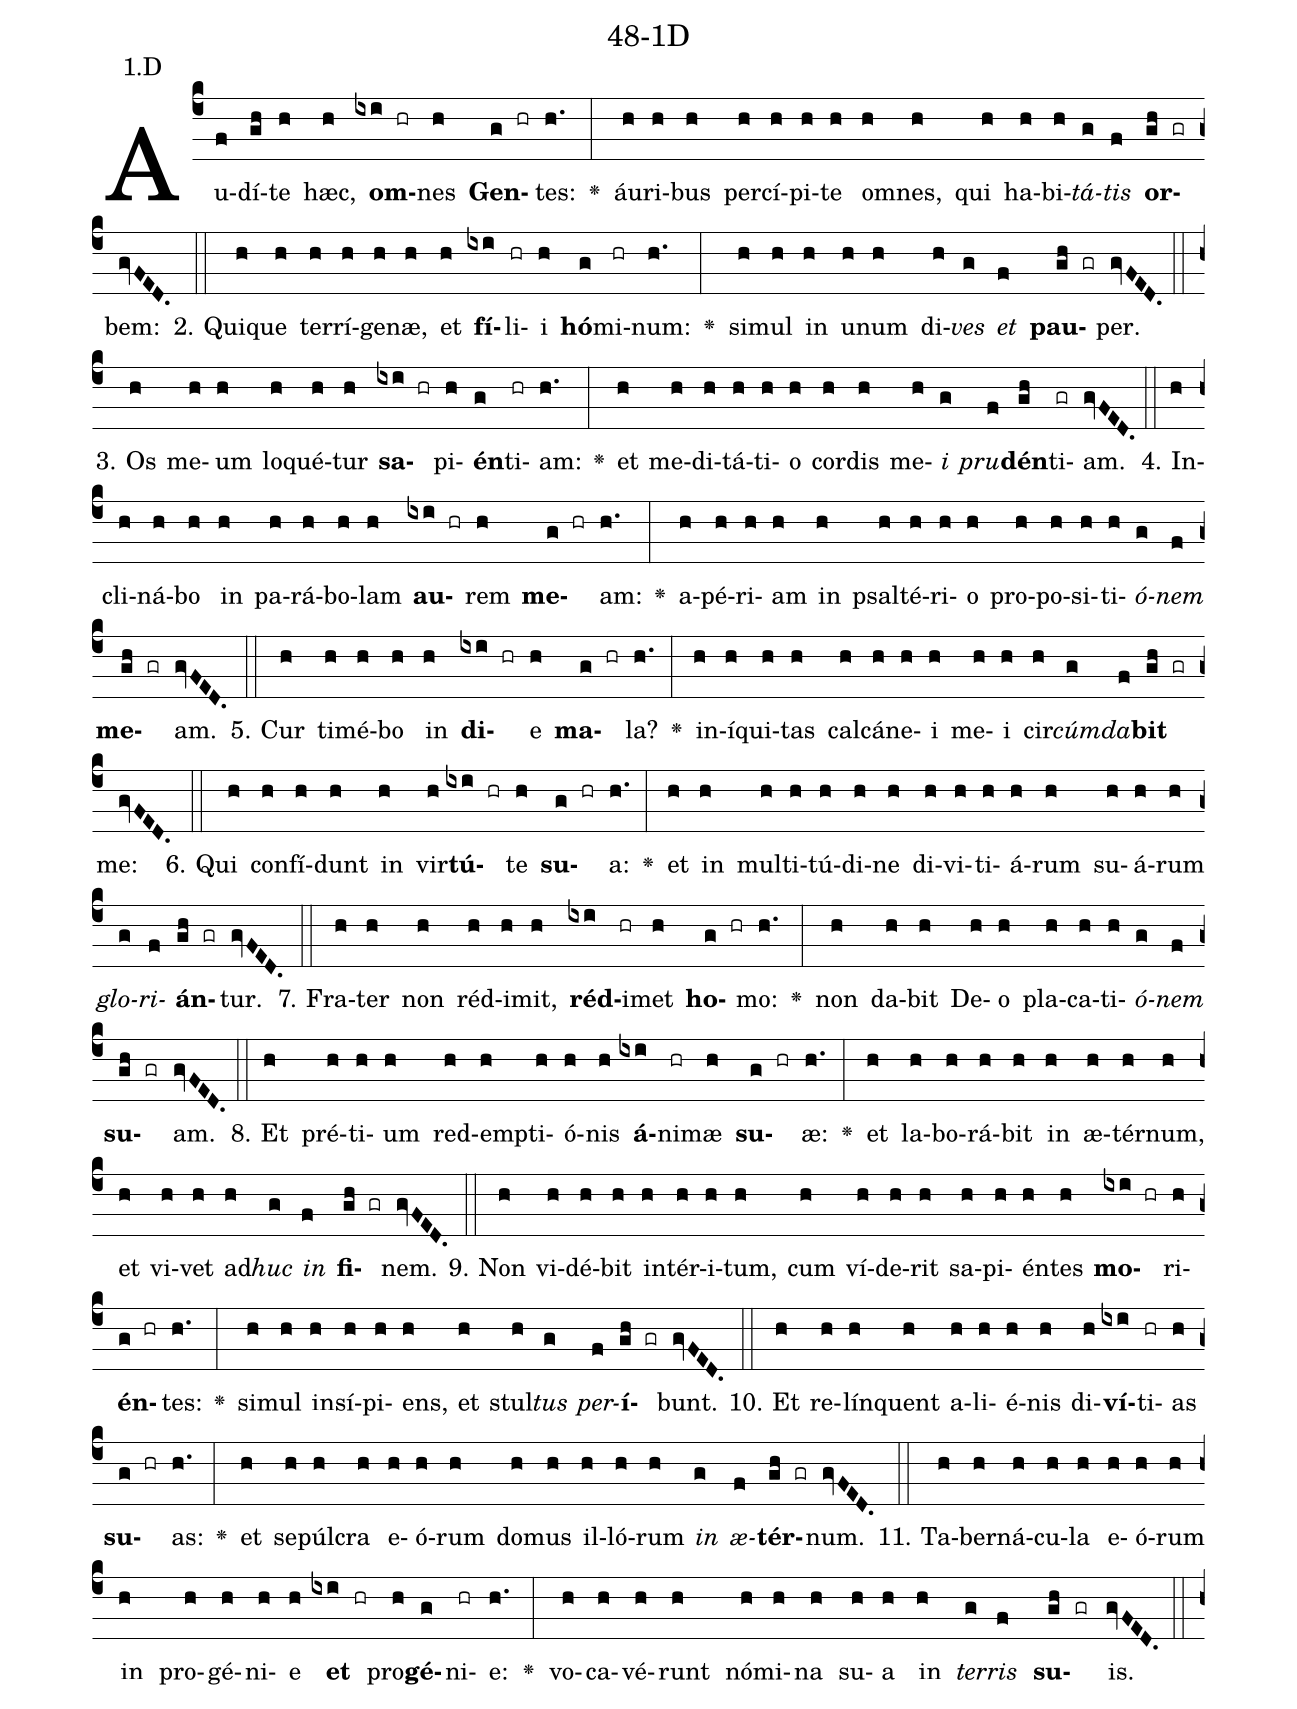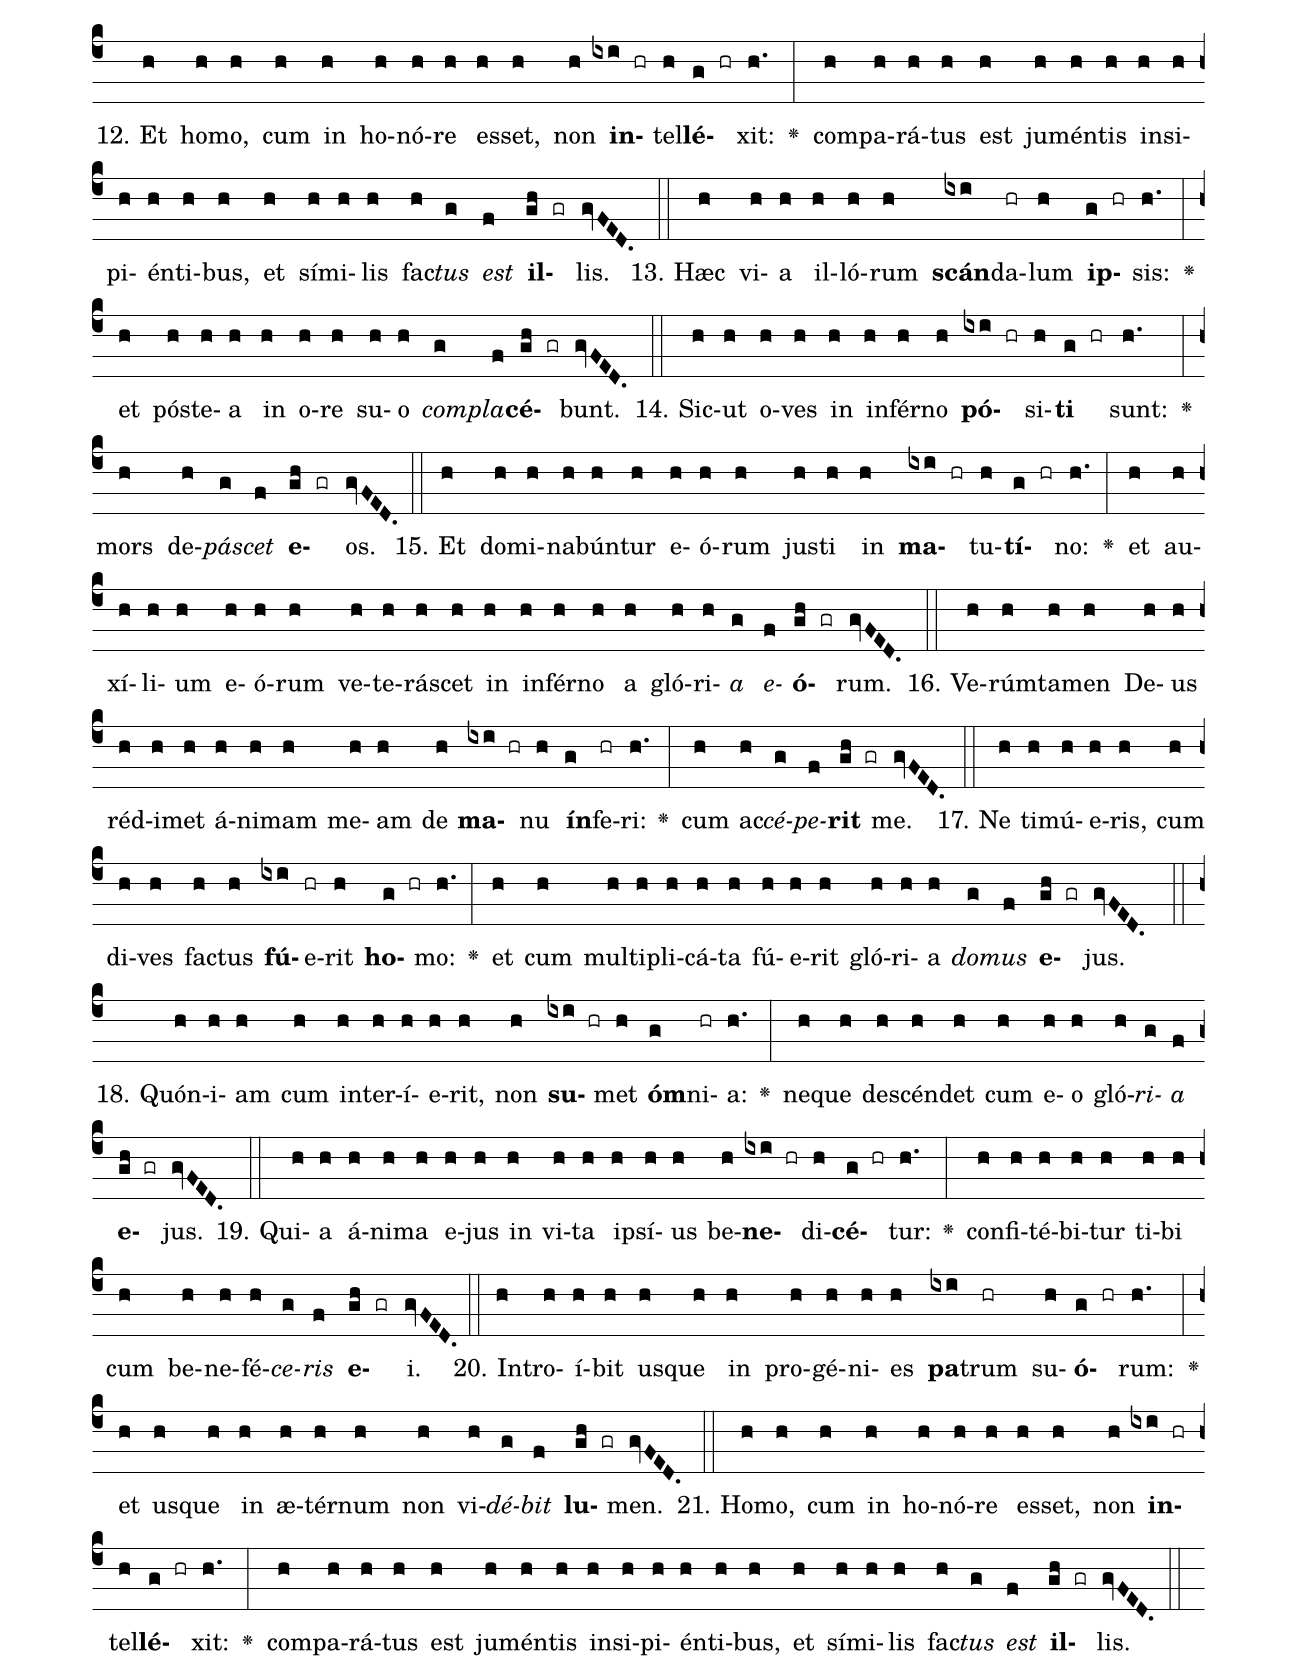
name: 48-1D;
annotation: 1.D;
%%
(c4)Au(f)dí(gh)te(h) hæc,(h) <b>om</b>(ixi hr)nes(h) <b>Gen</b>(g hr)tes:(h.) <v>\greheightstar</v>(:) áu(h)ri(h)bus(h) per(h)cí(h)pi(h)te(h) om(h)nes,(h) qui(h) ha(h)bi(h)<i>tá</i>(g)<i>tis</i>(f) <b>or</b>(gh gr)bem:(gvFED.) (::)
2. Qui(h)que(h) ter(h)rí(h)ge(h)næ,(h) et(h) <b>fí</b>(ixi)li(hr)i(h) <b>hó</b>(g)mi(hr)num:(h.) <v>\greheightstar</v>(:) si(h)mul(h) in(h) u(h)num(h) di(h)<i>ves</i>(g) <i>et</i>(f) <b>pau</b>(gh gr)per.(gvFED.) (::)
3. Os(h) me(h)um(h) lo(h)qué(h)tur(h) <b>sa</b>(ixi hr)pi(h)<b>én</b>(g)ti(hr)am:(h.) <v>\greheightstar</v>(:) et(h) me(h)di(h)tá(h)ti(h)o(h) cor(h)dis(h) me(h)<i>i</i>(g) <i>pru</i>(f)<b>dén</b>(gh)ti(gr)am.(gvFED.) (::)
4. In(h)cli(h)ná(h)bo(h) in(h) pa(h)rá(h)bo(h)lam(h) <b>au</b>(ixi hr)rem(h) <b>me</b>(g hr)am:(h.) <v>\greheightstar</v>(:) a(h)pé(h)ri(h)am(h) in(h) psal(h)té(h)ri(h)o(h) pro(h)po(h)si(h)ti(h)<i>ó</i>(g)<i>nem</i>(f) <b>me</b>(gh gr)am.(gvFED.) (::)
5. Cur(h) ti(h)mé(h)bo(h) in(h) <b>di</b>(ixi hr)e(h) <b>ma</b>(g hr)la?(h.) <v>\greheightstar</v>(:) in(h)í(h)qui(h)tas(h) cal(h)cá(h)ne(h)i(h) me(h)i(h) cir(h)<i>cúm</i>(g)<i>da</i>(f)<b>bit</b>(gh gr) me:(gvFED.) (::)
6. Qui(h) con(h)fí(h)dunt(h) in(h) vir(h)<b>tú</b>(ixi hr)te(h) <b>su</b>(g hr)a:(h.) <v>\greheightstar</v>(:) et(h) in(h) mul(h)ti(h)tú(h)di(h)ne(h) di(h)vi(h)ti(h)á(h)rum(h) su(h)á(h)rum(h) <i>glo</i>(g)<i>ri</i>(f)<b>án</b>(gh gr)tur.(gvFED.) (::)
7. Fra(h)ter(h) non(h) réd(h)i(h)mit,(h) <b>réd</b>(ixi)i(hr)met(h) <b>ho</b>(g hr)mo:(h.) <v>\greheightstar</v>(:) non(h) da(h)bit(h) De(h)o(h) pla(h)ca(h)ti(h)<i>ó</i>(g)<i>nem</i>(f) <b>su</b>(gh gr)am.(gvFED.) (::)
8. Et(h) pré(h)ti(h)um(h) red(h)emp(h)ti(h)ó(h)nis(h) <b>á</b>(ixi)ni(hr)mæ(h) <b>su</b>(g hr)æ:(h.) <v>\greheightstar</v>(:) et(h) la(h)bo(h)rá(h)bit(h) in(h) æ(h)tér(h)num,(h) et(h) vi(h)vet(h) ad(h)<i>huc</i>(g) <i>in</i>(f) <b>fi</b>(gh gr)nem.(gvFED.) (::)
9. Non(h) vi(h)dé(h)bit(h) in(h)tér(h)i(h)tum,(h) cum(h) ví(h)de(h)rit(h) sa(h)pi(h)én(h)tes(h) <b>mo</b>(ixi hr)ri(h)<b>én</b>(g hr)tes:(h.) <v>\greheightstar</v>(:) si(h)mul(h) in(h)sí(h)pi(h)ens,(h) et(h) stul(h)<i>tus</i>(g) <i>per</i>(f)<b>í</b>(gh gr)bunt.(gvFED.) (::)
10. Et(h) re(h)lín(h)quent(h) a(h)li(h)é(h)nis(h) di(h)<b>ví</b>(ixi)ti(hr)as(h) <b>su</b>(g hr)as:(h.) <v>\greheightstar</v>(:) et(h) se(h)púl(h)cra(h) e(h)ó(h)rum(h) do(h)mus(h) il(h)ló(h)rum(h) <i>in</i>(g) <i>æ</i>(f)<b>tér</b>(gh gr)num.(gvFED.) (::)
11. Ta(h)ber(h)ná(h)cu(h)la(h) e(h)ó(h)rum(h) in(h) pro(h)gé(h)ni(h)e(h) <b>et</b>(ixi hr) pro(h)<b>gé</b>(g)ni(hr)e:(h.) <v>\greheightstar</v>(:) vo(h)ca(h)vé(h)runt(h) nó(h)mi(h)na(h) su(h)a(h) in(h) <i>ter</i>(g)<i>ris</i>(f) <b>su</b>(gh gr)is.(gvFED.) (::)
12. Et(h) ho(h)mo,(h) cum(h) in(h) ho(h)nó(h)re(h) es(h)set,(h) non(h) <b>in</b>(ixi hr)tel(h)<b>lé</b>(g hr)xit:(h.) <v>\greheightstar</v>(:) com(h)pa(h)rá(h)tus(h) est(h) ju(h)mén(h)tis(h) in(h)si(h)pi(h)én(h)ti(h)bus,(h) et(h) sí(h)mi(h)lis(h) fac(h)<i>tus</i>(g) <i>est</i>(f) <b>il</b>(gh gr)lis.(gvFED.) (::)
13. Hæc(h) vi(h)a(h) il(h)ló(h)rum(h) <b>scán</b>(ixi)da(hr)lum(h) <b>ip</b>(g hr)sis:(h.) <v>\greheightstar</v>(:) et(h) póst(h)e(h)a(h) in(h) o(h)re(h) su(h)o(h) <i>com</i>(g)<i>pla</i>(f)<b>cé</b>(gh gr)bunt.(gvFED.) (::)
14. Sic(h)ut(h) o(h)ves(h) in(h) in(h)fér(h)no(h) <b>pó</b>(ixi hr)si(h)<b>ti</b>(g hr) sunt:(h.) <v>\greheightstar</v>(:) mors(h) de(h)<i>pá</i>(g)<i>scet</i>(f) <b>e</b>(gh gr)os.(gvFED.) (::)
15. Et(h) do(h)mi(h)na(h)bún(h)tur(h) e(h)ó(h)rum(h) jus(h)ti(h) in(h) <b>ma</b>(ixi hr)tu(h)<b>tí</b>(g hr)no:(h.) <v>\greheightstar</v>(:) et(h) au(h)xí(h)li(h)um(h) e(h)ó(h)rum(h) ve(h)te(h)rá(h)scet(h) in(h) in(h)fér(h)no(h) a(h) gló(h)ri(h)<i>a</i>(g) <i>e</i>(f)<b>ó</b>(gh gr)rum.(gvFED.) (::)
16. Ve(h)rúm(h)ta(h)men(h) De(h)us(h) réd(h)i(h)met(h) á(h)ni(h)mam(h) me(h)am(h) de(h) <b>ma</b>(ixi hr)nu(h) <b>ín</b>(g)fe(hr)ri:(h.) <v>\greheightstar</v>(:) cum(h) ac(h)<i>cé</i>(g)<i>pe</i>(f)<b>rit</b>(gh gr) me.(gvFED.) (::)
17. Ne(h) ti(h)mú(h)e(h)ris,(h) cum(h) di(h)ves(h) fac(h)tus(h) <b>fú</b>(ixi)e(hr)rit(h) <b>ho</b>(g hr)mo:(h.) <v>\greheightstar</v>(:) et(h) cum(h) mul(h)ti(h)pli(h)cá(h)ta(h) fú(h)e(h)rit(h) gló(h)ri(h)a(h) <i>do</i>(g)<i>mus</i>(f) <b>e</b>(gh gr)jus.(gvFED.) (::)
18. Quón(h)i(h)am(h) cum(h) in(h)ter(h)í(h)e(h)rit,(h) non(h) <b>su</b>(ixi hr)met(h) <b>óm</b>(g)ni(hr)a:(h.) <v>\greheightstar</v>(:) ne(h)que(h) de(h)scén(h)det(h) cum(h) e(h)o(h) gló(h)<i>ri</i>(g)<i>a</i>(f) <b>e</b>(gh gr)jus.(gvFED.) (::)
19. Qui(h)a(h) á(h)ni(h)ma(h) e(h)jus(h) in(h) vi(h)ta(h) ip(h)sí(h)us(h) be(h)<b>ne</b>(ixi hr)di(h)<b>cé</b>(g hr)tur:(h.) <v>\greheightstar</v>(:) con(h)fi(h)té(h)bi(h)tur(h) ti(h)bi(h) cum(h) be(h)ne(h)fé(h)<i>ce</i>(g)<i>ris</i>(f) <b>e</b>(gh gr)i.(gvFED.) (::)
20. In(h)tro(h)í(h)bit(h) us(h)que(h) in(h) pro(h)gé(h)ni(h)es(h) <b>pa</b>(ixi)trum(hr) su(h)<b>ó</b>(g hr)rum:(h.) <v>\greheightstar</v>(:) et(h) us(h)que(h) in(h) æ(h)tér(h)num(h) non(h) vi(h)<i>dé</i>(g)<i>bit</i>(f) <b>lu</b>(gh gr)men.(gvFED.) (::)
21. Ho(h)mo,(h) cum(h) in(h) ho(h)nó(h)re(h) es(h)set,(h) non(h) <b>in</b>(ixi hr)tel(h)<b>lé</b>(g hr)xit:(h.) <v>\greheightstar</v>(:) com(h)pa(h)rá(h)tus(h) est(h) ju(h)mén(h)tis(h) in(h)si(h)pi(h)én(h)ti(h)bus,(h) et(h) sí(h)mi(h)lis(h) fac(h)<i>tus</i>(g) <i>est</i>(f) <b>il</b>(gh gr)lis.(gvFED.) (::)
